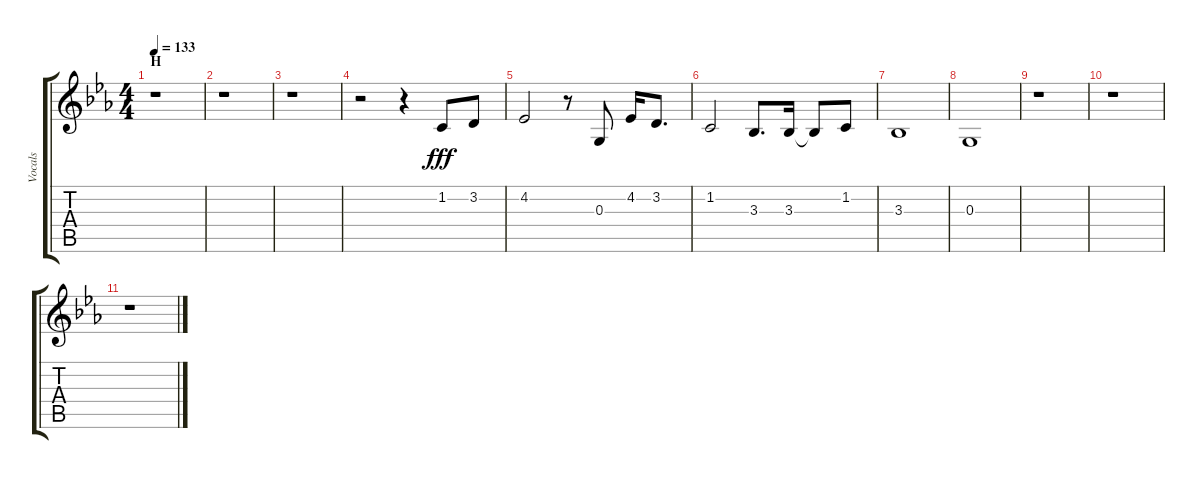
\track ("Vocals" "Vocals") {instrument voiceoohs}
\staff {score tabs}
\tuning (E4 B3 G3 D3 A2 E2) {hide}
\ts (4 4)
\section ("" "H")
\tempo 133
\clef g2
\ks eb
r.1{dy fff} |
r.1 |
r.1 |
r.2 r.4 1.2.8 3.2.8 |
4.2.2 r.8 0.3.8 4.2.16 3.2.8{d} |
1.2.2 3.3.8{d} 3.3.16 3.3{t}.8 1.2.8 |
3.3.1 |
0.3.1 |
r.1 |
r.1 |
r.1
